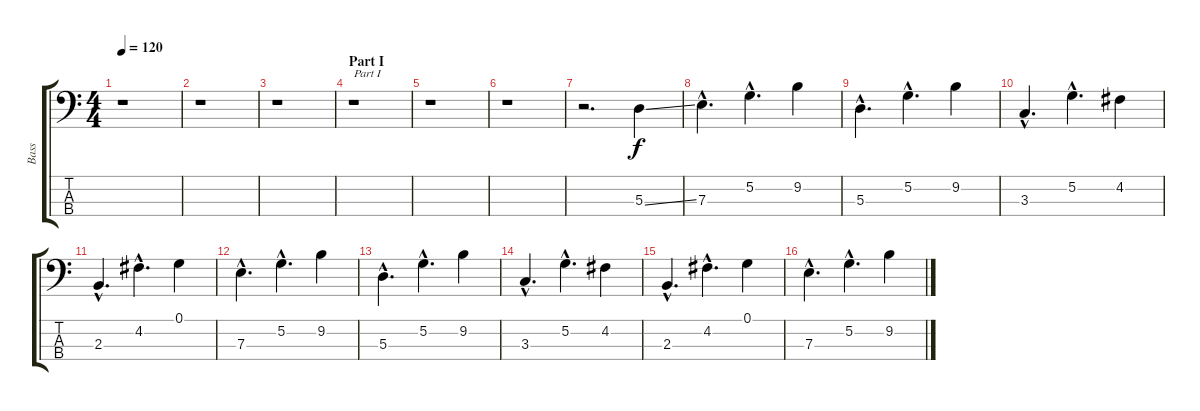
\track ("Bass" "Bass") {instrument electricbassfinger}
\staff {score tabs}
\tuning (G2 D2 A1 E1) {hide}
\ts (4 4)
\tempo 120
\clef f4
\ks c
r.1{dy f instrument electricbassfinger} |
r.1 |
r.1 |
\section ("" "Part I")
r.1{txt "Part I"} |
r.1 |
r.1 |
r.2{d} 5.3{ss}.4 |
7.3{hac}.4{d} 5.2{hac}.4{d} 9.2.4 |
5.3{hac}.4{d} 5.2{hac}.4{d} 9.2.4 |
3.3{hac}.4{d} 5.2{hac}.4{d} 4.2.4 |
2.3{hac}.4{d} 4.2{hac}.4{d} 0.1.4 |
7.3{hac}.4{d} 5.2{hac}.4{d} 9.2.4 |
5.3{hac}.4{d} 5.2{hac}.4{d} 9.2.4 |
3.3{hac}.4{d} 5.2{hac}.4{d} 4.2.4 |
2.3{hac}.4{d} 4.2{hac}.4{d} 0.1.4 |
7.3{hac}.4{d} 5.2{hac}.4{d} 9.2.4
